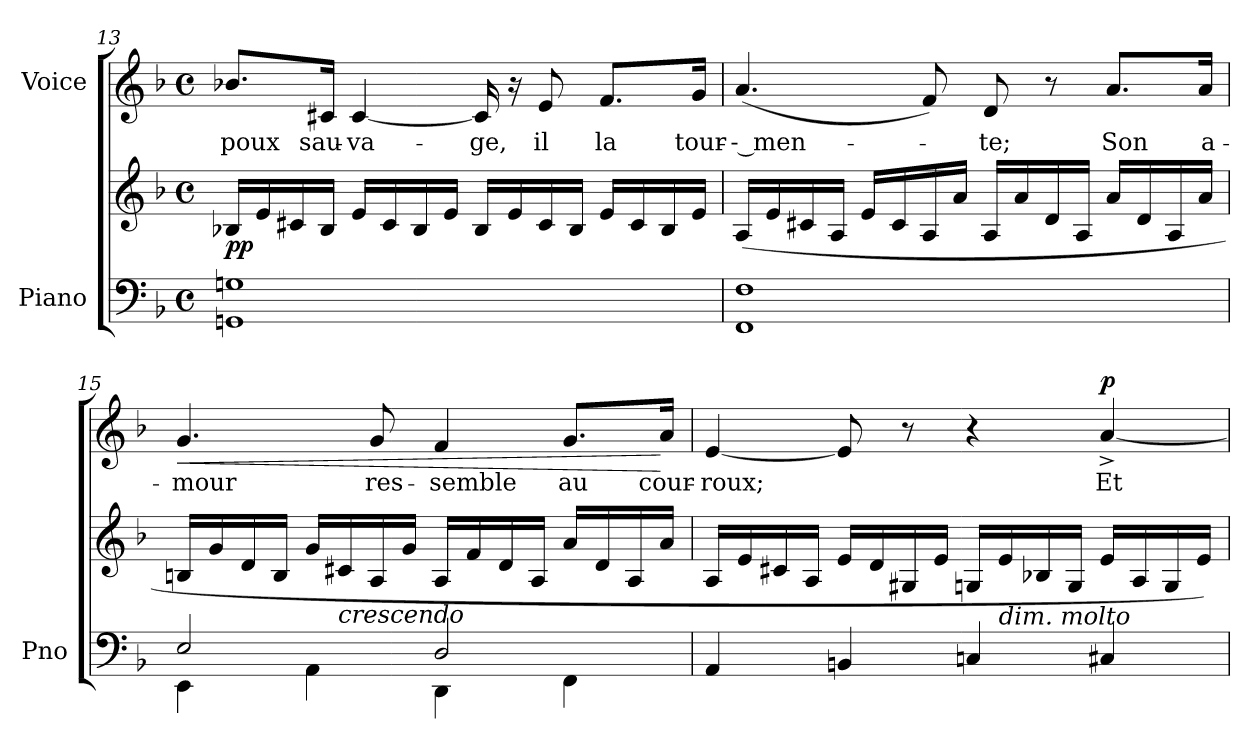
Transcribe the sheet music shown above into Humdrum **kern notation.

**kern	**kern	**dynam	**kern	**text	**dynam
*part2	*part2	*part2	*part1	*part1	*part1
*staff3	*staff2	*staff2/3	*staff1	*staff1	*staff1
*I"Piano	*	*	*I"Voice	*	*
*I'Pno	*	*	*	*	*
*clefF4	*clefG2	*	*clefG2	*	*
*k[b-]	*k[b-]	*	*k[b-]	*	*
*M4/4	*M4/4	*	*M4/4	*	*
*met(c)	*met(c)	*	*met(c)	*	*
=13	=13	=13	=13	=13	=13
!	!	!LO:DY:b	!	!	!
1GGn 1Gn	16B-X/LL	pp	8.b-X/L	-poux	.
.	16e/	.	.	.	.
.	16c#X/	.	.	.	.
.	16B-/JJ	.	16c#X/Jk	sau-	.
.	16e/LL	.	[4c#/	-va-	.
.	16c#/	.	.	.	.
.	16B-/	.	.	.	.
.	16e/JJ	.	.	.	.
.	16B-/LL	.	16c#/]	-ge,	.
.	16e/	.	16r	.	.
.	16c#/	.	8e/	il	.
.	16B-/JJ	.	.	.	.
.	16e/LL	.	8.f/L	la	.
.	16c#/	.	.	.	.
.	16B-/	.	.	.	.
.	16e/JJ	.	16g/Jk	tour-	.
=14	=14	=14	=14	=14	=14
1FF 1F	(16A/LL	.	(4.a/	-- men-	.
.	16e/	.	.	.	.
.	16c#X/	.	.	.	.
.	16A/JJ	.	.	.	.
.	16e/LL	.	.	.	.
.	16c#/	.	.	.	.
.	16A/	.	8f/)	.	.
.	16a/JJ	.	.	.	.
.	16A/LL	.	8d/	-te;	.
.	16a/	.	.	.	.
.	16d/	.	8r	.	.
.	16A/JJ	.	.	.	.
.	16a/LL	.	8.a/L	Son	.
.	16d/	.	.	.	.
.	16A/	.	.	.	.
.	16a/JJ	.	16a/Jk	a-	.
=15	=15	=15	=15	=15	=15
*^	*	*	*	*	*
!	!	!	!	!	!	!LO:HP:b
2E/	4EE\	16Bn/LL	.	4.g/	-mour	<
.	.	16g/	.	.	.	.
.	.	16d/	.	.	.	.
.	.	16B/JJ	.	.	.	.
.	4AA\	16g/LL	.	.	.	.
!	!	!LO:TX:b:i:t=crescendo	!	!	!	!
!	!	!LO:N:head=solid	!	!	!	!
.	.	16c#X/	.	.	.	.
.	.	16A/	.	8g/	res-	.
.	.	16g/JJ	.	.	.	.
2D/	4DD\	16A/LL	.	4f/	-semble	.
.	.	16f/	.	.	.	.
.	.	16d/	.	.	.	.
.	.	16A/JJ	.	.	.	.
.	4FF\	16a/LL	.	8.g/L	au	.
.	.	16d/	.	.	.	.
.	.	16A/	.	.	.	.
.	.	16a/JJ	.	16a/Jk	cour-	[
*v	*v	*	*	*	*	*
=16	=16	=16	=16	=16	=16
4AA/	16A/LL	.	[4e/	-roux;	.
.	16e/	.	.	.	.
.	16c#X/	.	.	.	.
.	16A/JJ	.	.	.	.
4BBn/	16e/LL	.	8e/]	.	.
.	16d/	.	.	.	.
.	16G#X/	.	8r	.	.
.	16e/JJ	.	.	.	.
4Cn/	16Gn/LL	.	4r	.	.
!	!LO:TX:b:i:t=dim. molto	!	!	!	!
.	16e/	.	.	.	.
.	16B-X/	.	.	.	.
.	16G/JJ	.	.	.	.
!	!	!	!	!	!LO:DY:a
4C#X/	16e/LL	.	[4a^>/	Et	p
.	16A/	.	.	.	.
.	16G/	.	.	.	.
.	16e/JJ)	.	.	.	.
=	=	=	=	=	=
*-	*-	*-	*-	*-	*-
